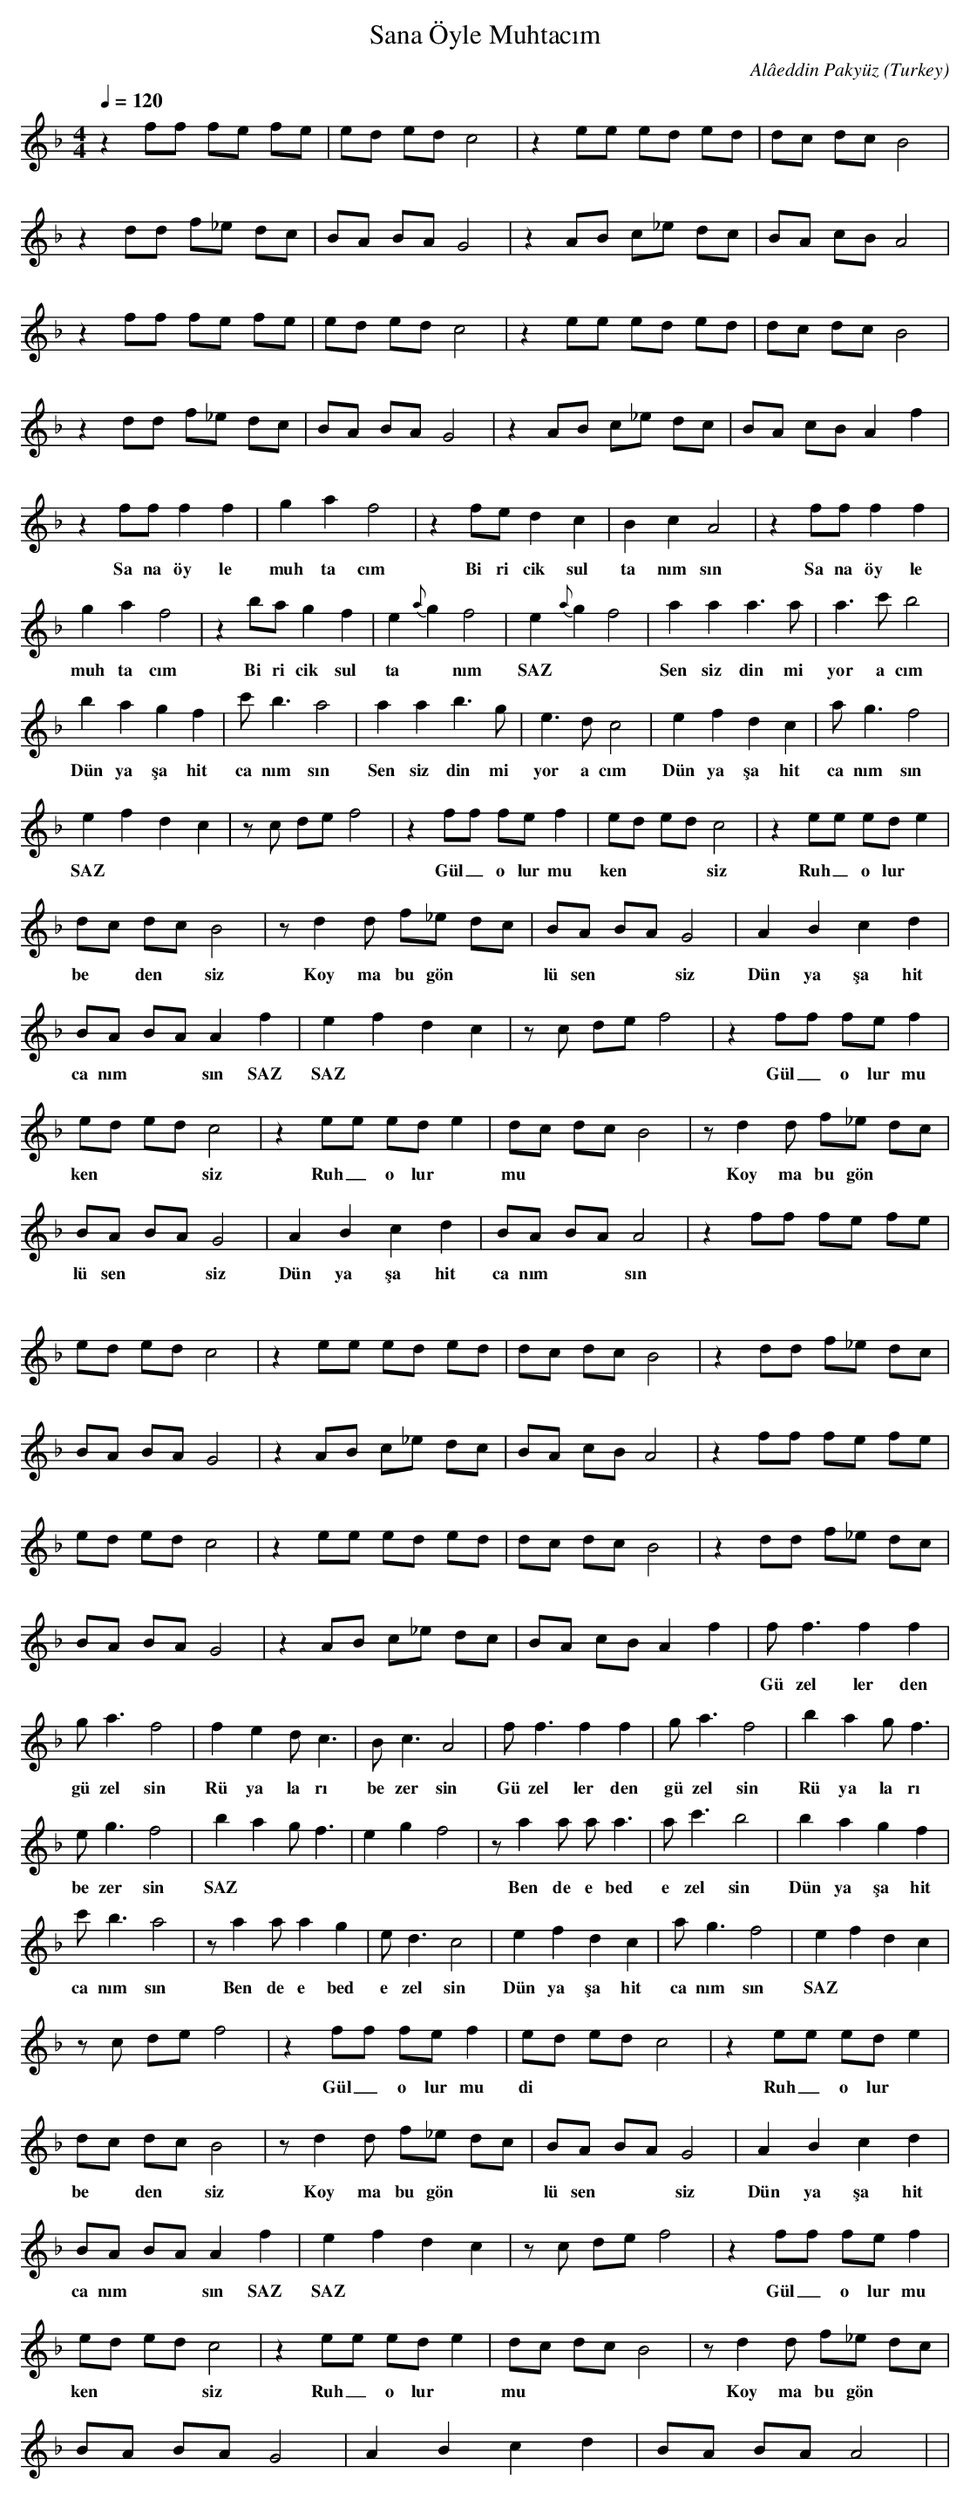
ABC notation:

X:1
T: Sana Öyle Muhtacım
C: Alâeddin Pakyüz
O: Turkey
M: 4/4
L: 1/16
K: C _B
Q: 1/4=120
z4 f2f2 f2e2 f2e2  | e2d2 e2d2 c8  | \
w:   |   |
z4 e2e2 e2d2 e2d2  | d2c2 d2c2 B8  |
w:   |   |
z4 d2d2 f2_e2 d2c2  | B2A2 B2A2 G8  | \
w:   |   |
z4 A2B2 c2_e2 d2c2  | B2A2 c2B2 A8  |
w:   |   |
z4 f2f2 f2e2 f2e2  | e2d2 e2d2 c8  | \
w:   |   |
z4 e2e2 e2d2 e2d2  | d2c2 d2c2 B8  |
w:   |   |
z4 d2d2 f2_e2 d2c2  | B2A2 B2A2 G8  | \
w:   |   |
z4 A2B2 c2_e2 d2c2  | B2A2 c2B2 A4 f4  |
w:   |   |
z4 f2f2 f4 f4  | g4 a4 f8  | z4 f2e2 d4 c4  | \
w:  Sa na  öy le   |  muh ta cım    |  Bi ri cik  sul  |
B4 c4 A8  | z4 f2f2 f4 f4  |
w:  ta nım sın    |  Sa na  öy le   |
g4 a4 f8  | z4 b2a2 g4 f4  | e4 {a}g4 f8  | \
w:  muh ta cım    |  Bi ri cik  sul  |  ta *  nım sın    |
e4 {a}g4 f8  | a4 a4 a6a2  | a6c'2 b8  |
w:  SAZ  |  Sen siz  din mi  |  yor  a cım    |
b4 a4 g4 f4  | c'2b6 a8  | a4 a4 b6g2  | \
w:  Dün ya  şa hit   |  ca nım sın    |  Sen siz  din mi  |
e6d2 c8  | e4 f4 d4 c4  | a2g6 f8  |
w:  yor  a cım    |  Dün ya  şa hit   |  ca nım sın    |
e4 f4 d4 c4  | z2c2 d2e2 f8  | z4 f2f2 f2e2 f4  | \
w:  SAZ  |   |  Gül_ o lur  mu  di  |
e2d2 e2d2 c8  | z4 e2e2 e2d2 e4  |
w:  ken *  *  *  siz    |  Ruh_ o lur  *  mu   |
d2c2 d2c2 B8  | z2d4d2 f2_e2 d2c2  | \
w:  be *  den *  siz    |  Koy ma  bu  gön  |
B2A2 B2A2 G8  | A4 B4 c4 d4  |
w:  lü  sen *  *  siz    |  Dün ya  şa hit   |
B2A2 B2A2 A4 f4  | e4 f4 d4 c4  | z2c2 d2e2 f8  | \
w:  ca nım *  *  sın   SAZ  |  SAZ  |   |
z4 f2f2 f2e2 f4  |
w:  Gül_ o lur  mu  di  |
e2d2 e2d2 c8  | z4 e2e2 e2d2 e4  | d2c2 d2c2 B8  | \
w:  ken *  *  *  siz    |  Ruh_ o lur  *  mu   |  be *  den *  siz    |
z2d4d2 f2_e2 d2c2  |
w:  Koy ma  bu  gön  |
B2A2 B2A2 G8  | A4 B4 c4 d4  | B2A2 B2A2 A8  | \
w:  lü  sen *  *  siz    |  Dün ya  şa hit   |  ca nım *  *  sın    |
z4 f2f2 f2e2 f2e2  |
w:   |
e2d2 e2d2 c8  | z4 e2e2 e2d2 e2d2  | \
w:   |   |
d2c2 d2c2 B8  | z4 d2d2 f2_e2 d2c2  |
w:   |   |
B2A2 B2A2 G8  | z4 A2B2 c2_e2 d2c2  | \
w:   |   |
B2A2 c2B2 A8  | z4 f2f2 f2e2 f2e2  |
w:   |   |
e2d2 e2d2 c8  | z4 e2e2 e2d2 e2d2  | \
w:   |   |
d2c2 d2c2 B8  | z4 d2d2 f2_e2 d2c2  |
w:   |   |
B2A2 B2A2 G8  | z4 A2B2 c2_e2 d2c2  | \
w:   |   |
B2A2 c2B2 A4 f4  | f2f6 f4 f4  |
w:   |  Gü zel ler den   |
g2a6 f8  | f4 e4 d2c6  | B2c6 A8  | f2f6 f4 f4  | \
w:  gü zel sin    |  Rü ya la rı   |  be zer sin    |  Gü zel ler den   |
g2a6 f8  | b4 a4 g2f6  |
w:  gü zel sin    |  Rü ya la rı   |
e2g6 f8  | b4 a4 g2f6  | e4 g4 f8  | z2a4a2 a2a6  | \
w:  be zer sin    |  SAZ  |   |  Ben de  e bed   |
a2c'6 b8  | b4 a4 g4 f4  |
w:  e zel sin    |  Dün ya  şa hit   |
c'2b6 a8  | z2a4a2 a4 g4  | e2d6 c8  | e4 f4 d4 c4  | \
w:  ca nım sın    |  Ben de  e bed   |  e zel sin    |  Dün ya  şa hit   |
a2g6 f8  | e4 f4 d4 c4  |
w:  ca nım sın    |  SAZ  |
z2c2 d2e2 f8  | z4 f2f2 f2e2 f4  | e2d2 e2d2 c8  | \
w:   |  Gül_ o lur  mu  di  |  ken *  *  *  siz    |
z4 e2e2 e2d2 e4  |
w:  Ruh_ o lur  *  mu   |
d2c2 d2c2 B8  | z2d4d2 f2_e2 d2c2  | \
w:  be *  den *  siz    |  Koy ma  bu  gön  |
B2A2 B2A2 G8  | A4 B4 c4 d4  |
w:  lü  sen *  *  siz    |  Dün ya  şa hit   |
B2A2 B2A2 A4 f4  | e4 f4 d4 c4  | z2c2 d2e2 f8  | \
w:  ca nım *  *  sın   SAZ  |  SAZ  |   |
z4 f2f2 f2e2 f4  |
w:  Gül_ o lur  mu  di  |
e2d2 e2d2 c8  | z4 e2e2 e2d2 e4  | d2c2 d2c2 B8  | \
w:  ken *  *  *  siz    |  Ruh_ o lur  *  mu   |  be *  den *  siz    |
z2d4d2 f2_e2 d2c2  |
w:  Koy ma  bu  gön  |
B2A2 B2A2 G8  | A4 B4 c4 d4  | B2A2 B2A2 A8  | |
